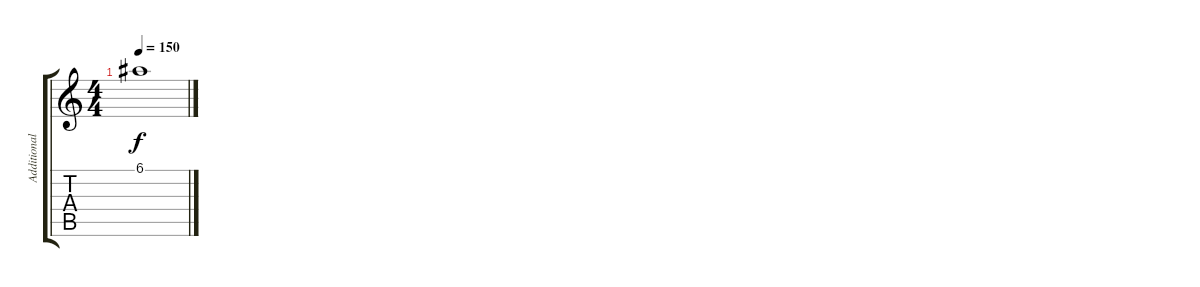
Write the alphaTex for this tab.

\track ("Additional Guitar" "Additional") {instrument overdrivenguitar}
\staff {score tabs}
\tuning (E4 B3 G3 D3 A2 E2) {hide}
\ts (4 4)
\tempo 150
\clef g2
\ks c
6.1{t}.1{dy f}
